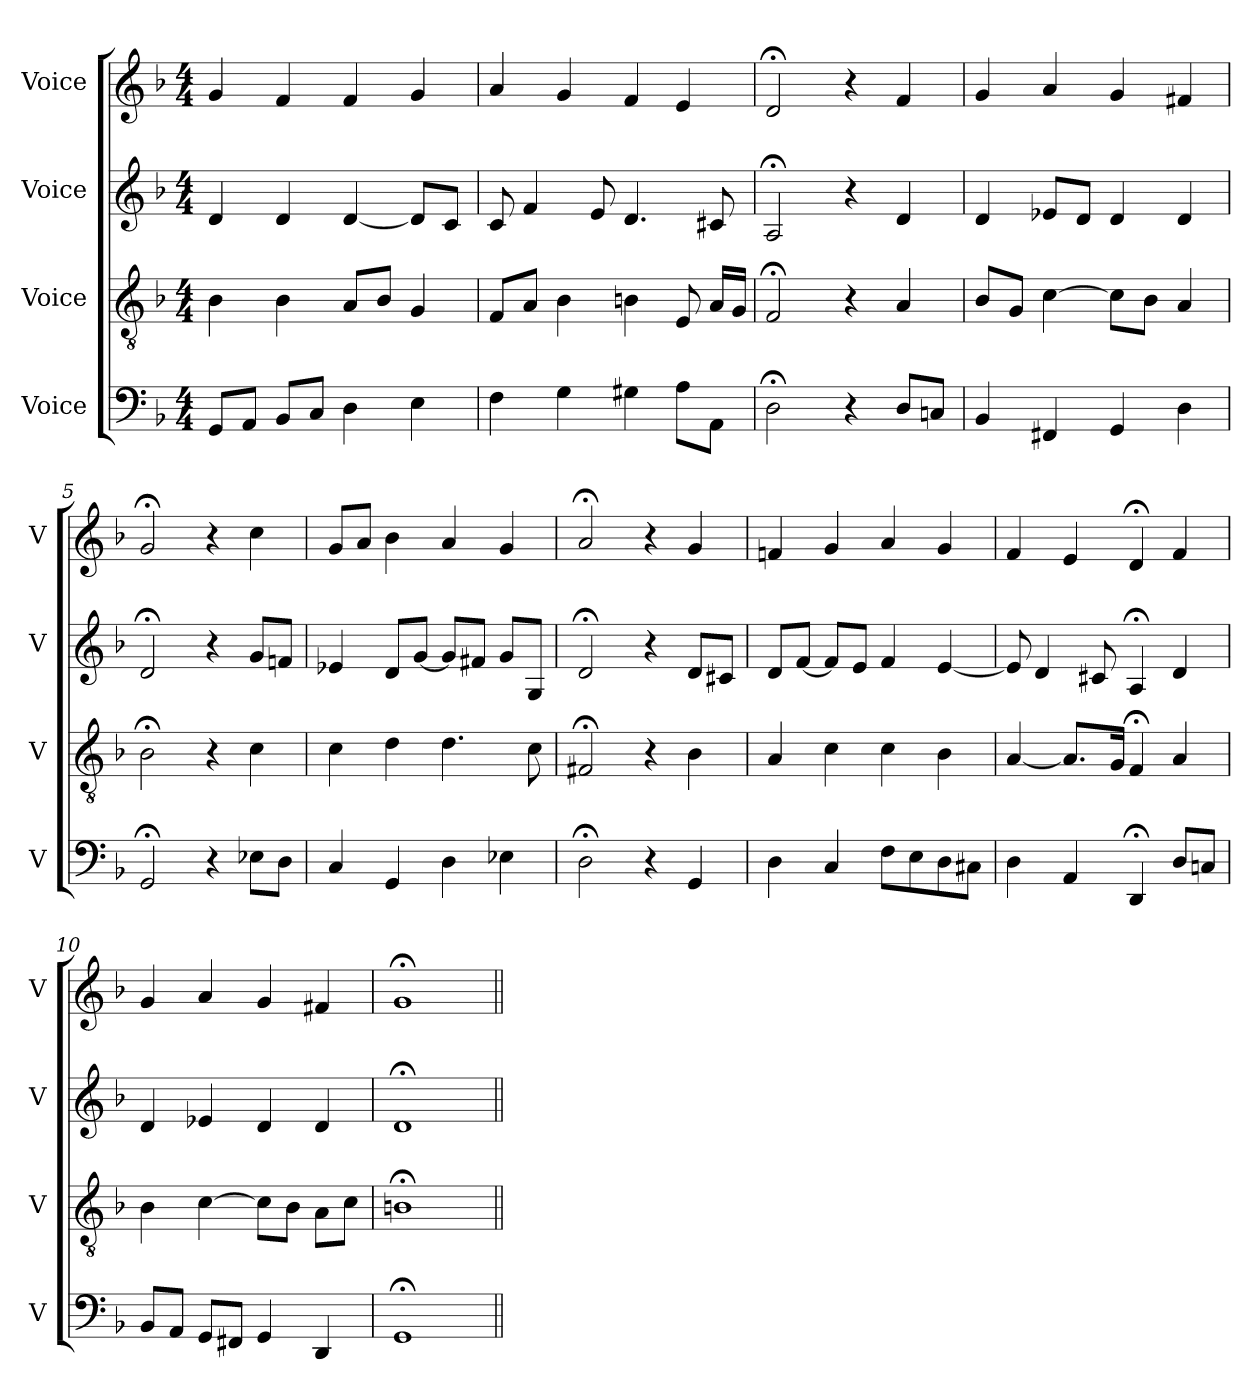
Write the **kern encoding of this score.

**kern	**kern	**kern	**kern
*part4	*part3	*part2	*part1
*staff4	*staff3	*staff2	*staff1
*I"Voice	*I"Voice	*I"Voice	*I"Voice
*I'V	*I'V	*I'V	*I'V
*clefF4	*clefGv2	*clefG2	*clefG2
*k[b-]	*k[b-]	*k[b-]	*k[b-]
*M4/4	*M4/4	*M4/4	*M4/4
*MM100	*MM100	*MM100	*MM100
=1	=1	=1	=1
8GG/L	4B-\	4d/	4g/
8AA/J	.	.	.
8BB-/L	4B-\	4d/	4f/
8C/J	.	.	.
4D\	8A/L	[4d/	4f/
.	8B-/J	.	.
4E\	4G/	8d/L]	4g/
.	.	8c/J	.
=2	=2	=2	=2
4F\	8F/L	8c/	4a/
.	8A/J	4f/	.
4G\	4B-\	.	4g/
.	.	8e/	.
4G#X\	4Bn\	4.d/	4f/
8A\L	8E/	.	4e/
8AA\J	16A/LL	8c#X/	.
.	16G/JJ	.	.
=3	=3	=3	=3
2D;\	2F;/	2A;/	2d;/
4r	4r	4r	4r
8D/L	4A/	4d/	4f/
8Cn/J	.	.	.
=4	=4	=4	=4
4BB-/	8B-/L	4d/	4g/
.	8G/J	.	.
4FF#X/	[4c\	8e-X/L	4a/
.	.	8d/J	.
4GG/	8c\L]	4d/	4g/
.	8B-\J	.	.
4D\	4A/	4d/	4f#X/
!!LO:LB:g=z
=5	=5	=5	=5
2GG;/	2B-;\	2d;/	2g;/
4r	4r	4r	4r
8E-X\L	4c\	8g/L	4cc\
8D\J	.	8fn/J	.
=6	=6	=6	=6
4C/	4c\	4e-X/	8g/L
.	.	.	8a/J
4GG/	4d\	8d/L	4b-\
.	.	[8g/J	.
4D\	4.d\	8g/L]	4a/
.	.	8f#X/J	.
4E-X\	.	8g/L	4g/
.	8c\	8G/J	.
=7	=7	=7	=7
2D;\	2F#X;/	2d;/	2a;/
4r	4r	4r	4r
4GG/	4B-\	8d/L	4g/
.	.	8c#X/J	.
=8	=8	=8	=8
4D\	4A/	8d/L	4fn/
.	.	[8f/J	.
4C/	4c\	8f/L]	4g/
.	.	8e/J	.
8F\L	4c\	4f/	4a/
8E\	.	.	.
8D\	4B-\	[4e/	4g/
8C#X\J	.	.	.
!!LO:LB:g=z
=9	=9	=9	=9
4D\	[4A/	8e/]	4f/
.	.	4d/	.
4AA/	8.A/L]	.	4e/
.	.	8c#X/	.
.	16G/Jk	.	.
4DD;/	4F;/	4A;/	4d;/
8D/L	4A/	4d/	4f/
8Cn/J	.	.	.
=10	=10	=10	=10
8BB-/L	4B-\	4d/	4g/
8AA/J	.	.	.
8GG/L	[4c\	4e-X/	4a/
8FF#X/J	.	.	.
4GG/	8c\L]	4d/	4g/
.	8B-\J	.	.
4DD/	8A\L	4d/	4f#X/
.	8c\J	.	.
=11	=11	=11	=11
1GG;	1Bn;	1d;	1g;
=||	=||	=||	=||
*-	*-	*-	*-
